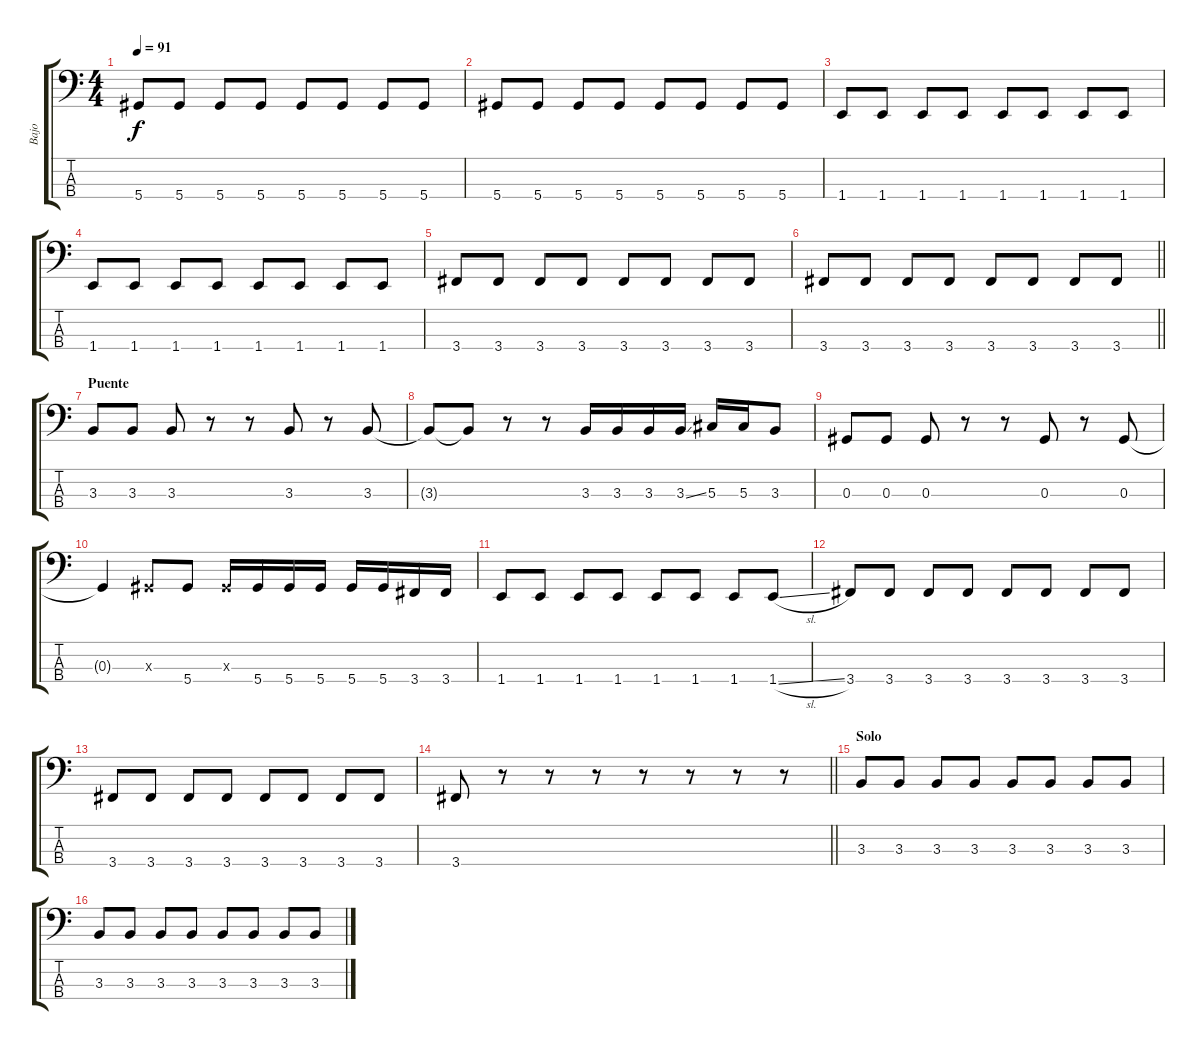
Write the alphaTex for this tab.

\track ("Bajo" "Bajo") {instrument electricbasspick}
\staff {score tabs}
\tuning (Gb2 Db2 Ab1 Eb1) {hide}
\ts (4 4)
\tempo 91
\clef f4
\ks c
5.4.8{dy f} 5.4.8 5.4.8 5.4.8 5.4.8 5.4.8 5.4.8 5.4.8 |
5.4.8 5.4.8 5.4.8 5.4.8 5.4.8 5.4.8 5.4.8 5.4.8 |
1.4.8 1.4.8 1.4.8 1.4.8 1.4.8 1.4.8 1.4.8 1.4.8 |
1.4.8 1.4.8 1.4.8 1.4.8 1.4.8 1.4.8 1.4.8 1.4.8 |
3.4.8 3.4.8 3.4.8 3.4.8 3.4.8 3.4.8 3.4.8 3.4.8 |
\barLineRight lightlight
3.4.8 3.4.8 3.4.8 3.4.8 3.4.8 3.4.8 3.4.8 3.4.8 |
\section ("" "Puente")
3.3.8 3.3.8 3.3.8 r.8 r.8 3.3.8 r.8 3.3.8 |
3.3{t}.8 3.3{t}.8 r.8 r.8 3.3.16 3.3.16 3.3.16 3.3{ss}.16 5.3.16 5.3.16 3.3.8 |
0.3.8 0.3.8 0.3.8 r.8 r.8 0.3.8 r.8 0.3.8 |
0.3{t}.4 0.3{x}.8 5.4.8 0.3{x}.16 5.4.16 5.4.16 5.4.16 5.4.16 5.4.16 3.4.16 3.4.16 |
1.4.8 1.4.8 1.4.8 1.4.8 1.4.8 1.4.8 1.4.8 1.4{sl}.8 |
3.4.8 3.4.8 3.4.8 3.4.8 3.4.8 3.4.8 3.4.8 3.4.8 |
3.4.8 3.4.8 3.4.8 3.4.8 3.4.8 3.4.8 3.4.8 3.4.8 |
\barLineRight lightlight
3.4.8 r.8 r.8 r.8 r.8 r.8 r.8 r.8 |
\section ("" "Solo")
3.3.8 3.3.8 3.3.8 3.3.8 3.3.8 3.3.8 3.3.8 3.3.8 |
3.3.8 3.3.8 3.3.8 3.3.8 3.3.8 3.3.8 3.3.8 3.3.8
